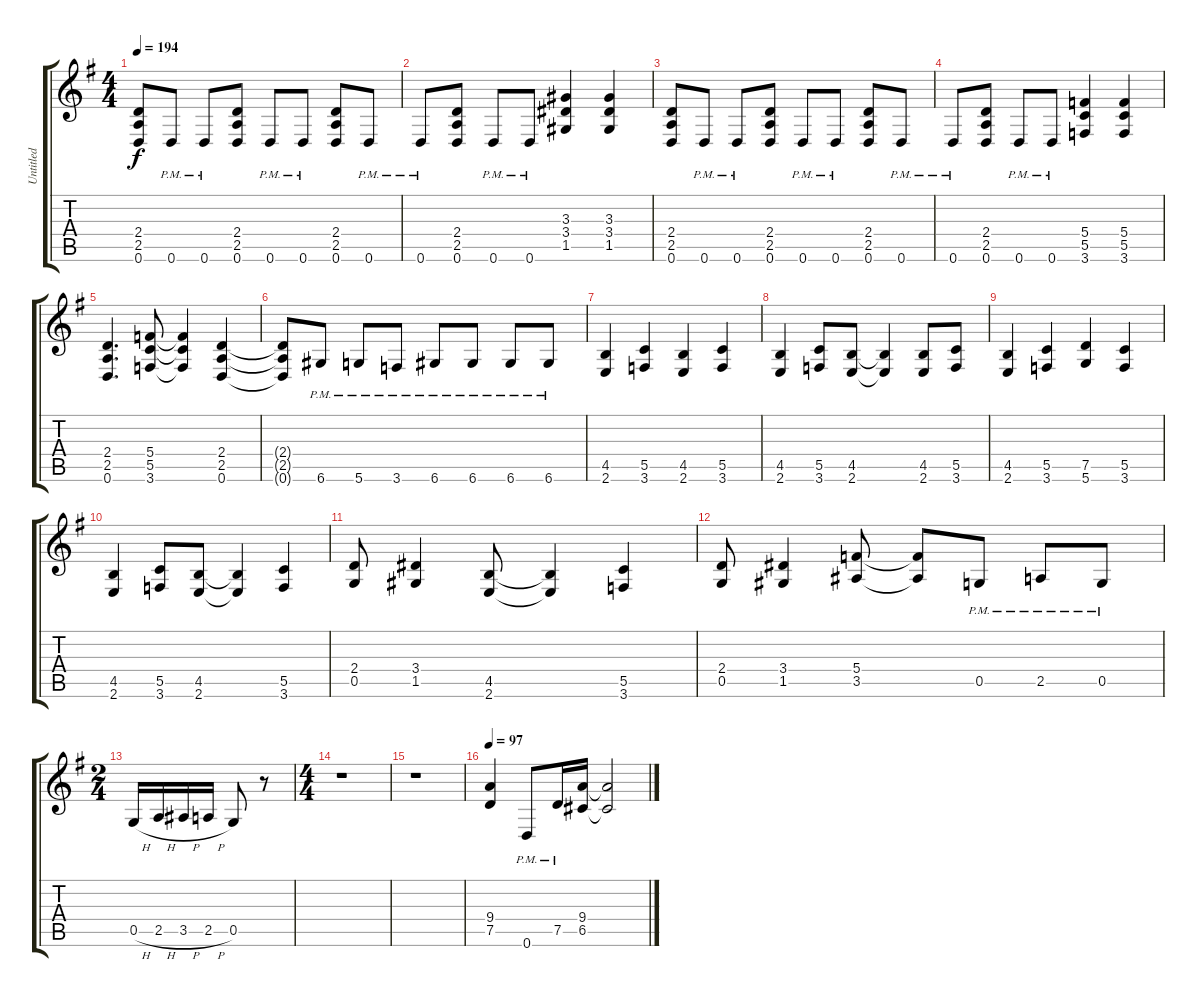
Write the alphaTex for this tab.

\track ("Untitled" "Untitled") {instrument distortionguitar}
\staff {score tabs}
\tuning (D4 A3 F3 C3 G2 D2) {hide}
\ts (4 4)
\tempo 194
\clef g2
\ks g
(2.4 2.5 0.6).8{dy f} 0.6{pm}.8 0.6{pm}.8 (2.4 2.5 0.6).8 0.6{pm}.8 0.6{pm}.8 (2.4 2.5 0.6).8 0.6{pm}.8 |
0.6{pm}.8 (2.4 2.5 0.6).8 0.6{pm}.8 0.6{pm}.8 (3.3 3.4 1.5).4 (3.3 3.4 1.5).4 |
(2.4 2.5 0.6).8 0.6{pm}.8 0.6{pm}.8 (2.4 2.5 0.6).8 0.6{pm}.8 0.6{pm}.8 (2.4 2.5 0.6).8 0.6{pm}.8 |
0.6{pm}.8 (2.4 2.5 0.6).8 0.6{pm}.8 0.6{pm}.8 (5.4 5.5 3.6).4 (5.4 5.5 3.6).4 |
(2.4 2.5 0.6).4{d} (5.4 5.5 3.6).8 (5.4{t} 5.5{t} 3.6{t}).4 (2.4 2.5 0.6).4 |
(2.4{t} 2.5{t} 0.6{t}).8 6.6{pm}.8 5.6{pm}.8 3.6{pm}.8 6.6{pm}.8 6.6{pm}.8 6.6{pm}.8 6.6{pm}.8 |
(4.5 2.6).4 (5.5 3.6).4 (4.5 2.6).4 (5.5 3.6).4 |
(4.5 2.6).4 (5.5 3.6).8 (4.5 2.6).8 (4.5{t} 2.6{t}).4 (4.5 2.6).8 (5.5 3.6).8 |
(4.5 2.6).4 (5.5 3.6).4 (7.5 5.6).4 (5.5 3.6).4 |
(4.5 2.6).4 (5.5 3.6).8 (4.5 2.6).8 (4.5{t} 2.6{t}).4 (5.5 3.6).4 |
(2.4 0.5).8 (3.4 1.5).4 (4.5 2.6).8 (4.5{t} 2.6{t}).4 (5.5 3.6).4 |
(2.4 0.5).8 (3.4 1.5).4 (5.4 3.5).8 (5.4{t} 3.5{t}).8 0.5{pm}.8 2.5{pm}.8 0.5{pm}.8 |
\ts (2 4)
0.5{h}.16 2.5{h}.16 3.5{h}.16 2.5{h}.16 0.5.8 r.8 |
\ts (4 4)
r.1 |
r.1 |
\tempo 97
(9.4 7.5).4 0.6{pm}.8 7.5{pm}.16 (9.4 6.5).16 (9.4{t} 6.5{t}).2
